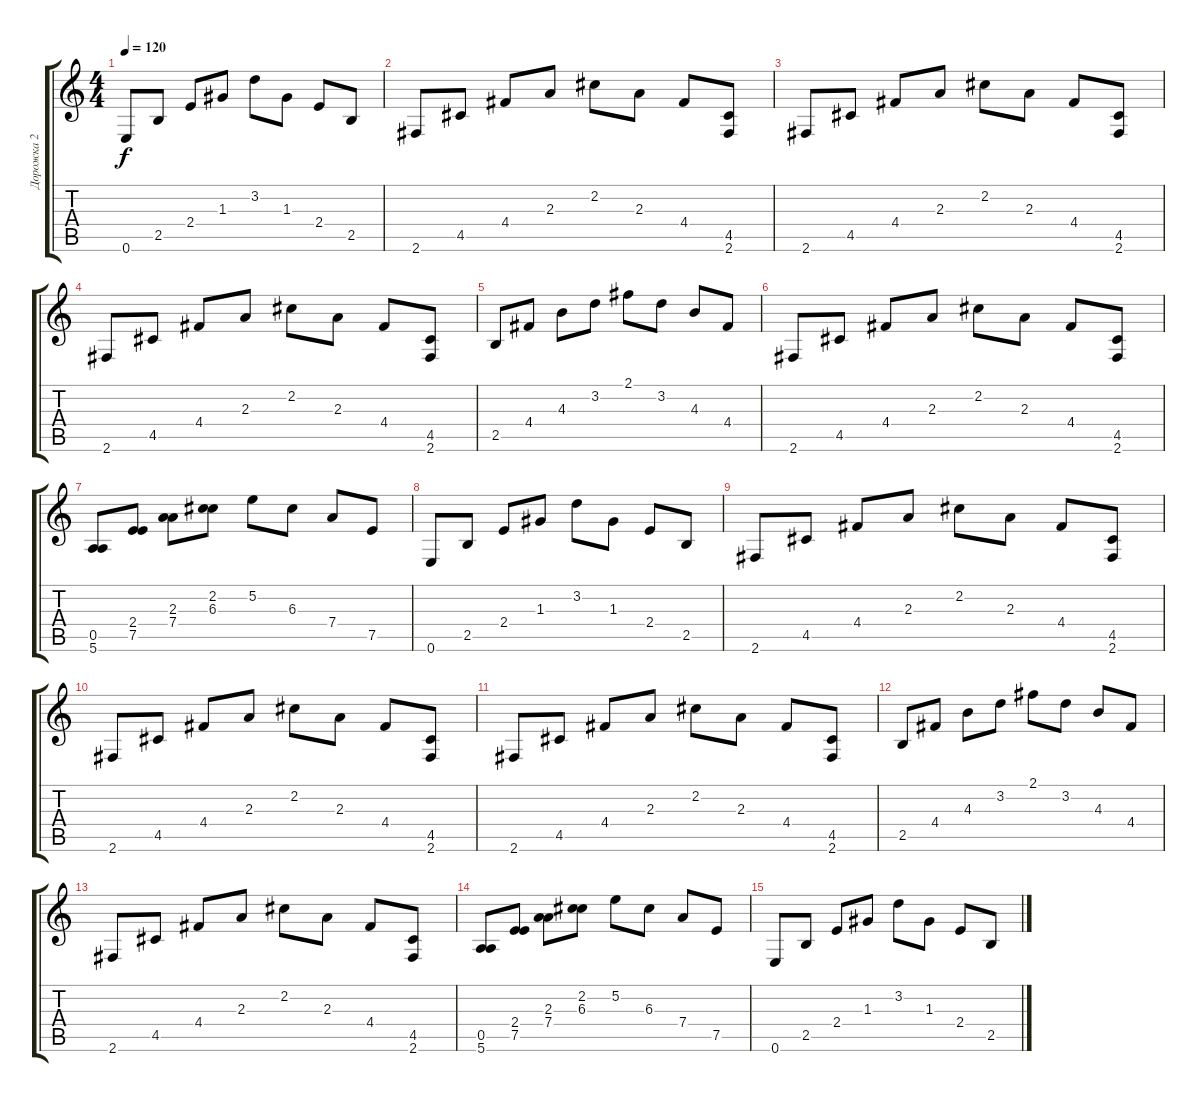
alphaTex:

\track ("Дорожка 2" "Дорожка 2") {instrument acousticguitarsteel}
\staff {score tabs}
\tuning (E4 B3 G3 D3 A2 E2) {hide}
\ts (4 4)
\tempo 120
\clef g2
\ks c
0.6.8{dy f} 2.5.8 2.4.8 1.3.8 3.2.8 1.3.8 2.4.8 2.5.8 |
2.6.8 4.5.8 4.4.8 2.3.8 2.2.8 2.3.8 4.4.8 (4.5 2.6).8 |
2.6.8 4.5.8 4.4.8 2.3.8 2.2.8 2.3.8 4.4.8 (4.5 2.6).8 |
2.6.8 4.5.8 4.4.8 2.3.8 2.2.8 2.3.8 4.4.8 (4.5 2.6).8 |
2.5.8 4.4.8 4.3.8 3.2.8 2.1.8 3.2.8 4.3.8 4.4.8 |
2.6.8 4.5.8 4.4.8 2.3.8 2.2.8 2.3.8 4.4.8 (4.5 2.6).8 |
(0.5 5.6).8 (2.4 7.5).8 (2.3 7.4).8 (2.2 6.3).8 5.2.8 6.3.8 7.4.8 7.5.8 |
0.6.8 2.5.8 2.4.8 1.3.8 3.2.8 1.3.8 2.4.8 2.5.8 |
2.6.8 4.5.8 4.4.8 2.3.8 2.2.8 2.3.8 4.4.8 (4.5 2.6).8 |
2.6.8 4.5.8 4.4.8 2.3.8 2.2.8 2.3.8 4.4.8 (4.5 2.6).8 |
2.6.8 4.5.8 4.4.8 2.3.8 2.2.8 2.3.8 4.4.8 (4.5 2.6).8 |
2.5.8 4.4.8 4.3.8 3.2.8 2.1.8 3.2.8 4.3.8 4.4.8 |
2.6.8 4.5.8 4.4.8 2.3.8 2.2.8 2.3.8 4.4.8 (4.5 2.6).8 |
(0.5 5.6).8 (2.4 7.5).8 (2.3 7.4).8 (2.2 6.3).8 5.2.8 6.3.8 7.4.8 7.5.8 |
0.6.8 2.5.8 2.4.8 1.3.8 3.2.8 1.3.8 2.4.8 2.5.8
